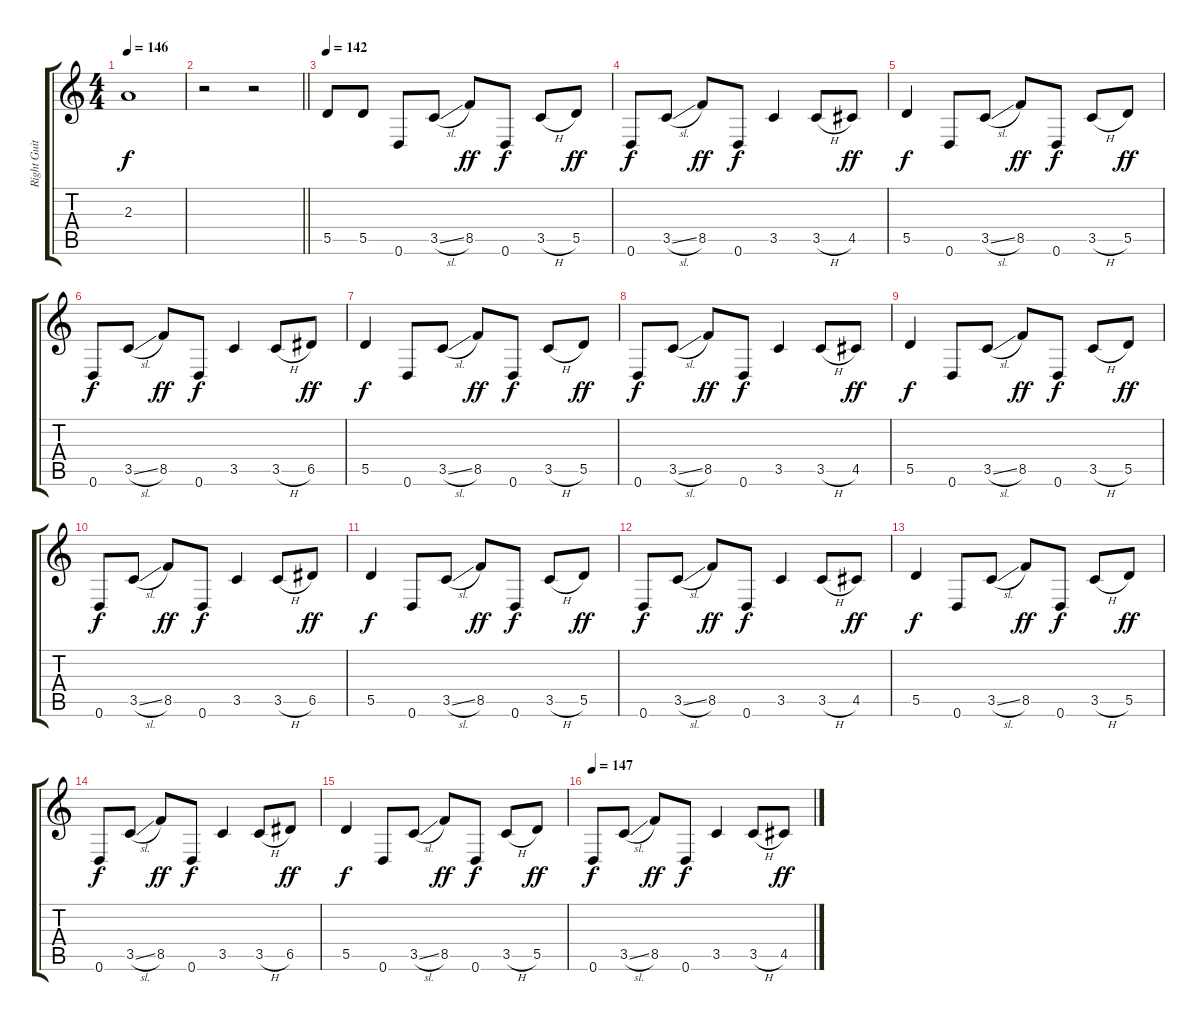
\track ("Right Guitar" "Right Guit") {instrument distortionguitar}
\staff {score tabs}
\tuning (E4 B3 G3 D3 A2 D2) {hide}
\ts (4 4)
\tempo 146
\clef g2
\ks c
2.3{t}.1{dy f} |
\barLineRight lightlight
r.2 r.2{volume 13 instrument distortionguitar} |
\section ("" "")
\tempo 142
5.5.8 5.5.8 0.6.8 3.5{sl}.8 8.5.8{dy ff} 0.6.8{dy f} 3.5{h}.8 5.5.8{dy ff} |
0.6.8{dy f} 3.5{sl}.8 8.5.8{dy ff} 0.6.8{dy f} 3.5.4 3.5{h}.8 4.5.8{dy ff} |
5.5.4{dy f} 0.6.8 3.5{sl}.8 8.5.8{dy ff} 0.6.8{dy f} 3.5{h}.8 5.5.8{dy ff} |
0.6.8{dy f} 3.5{sl}.8 8.5.8{dy ff} 0.6.8{dy f} 3.5.4 3.5{h}.8 6.5.8{dy ff} |
5.5.4{dy f} 0.6.8 3.5{sl}.8 8.5.8{dy ff} 0.6.8{dy f} 3.5{h}.8 5.5.8{dy ff} |
0.6.8{dy f} 3.5{sl}.8 8.5.8{dy ff} 0.6.8{dy f} 3.5.4 3.5{h}.8 4.5.8{dy ff} |
5.5.4{dy f} 0.6.8 3.5{sl}.8 8.5.8{dy ff} 0.6.8{dy f} 3.5{h}.8 5.5.8{dy ff} |
0.6.8{dy f} 3.5{sl}.8 8.5.8{dy ff} 0.6.8{dy f} 3.5.4 3.5{h}.8 6.5.8{dy ff} |
5.5.4{dy f} 0.6.8 3.5{sl}.8 8.5.8{dy ff} 0.6.8{dy f} 3.5{h}.8 5.5.8{dy ff} |
0.6.8{dy f} 3.5{sl}.8 8.5.8{dy ff} 0.6.8{dy f} 3.5.4 3.5{h}.8 4.5.8{dy ff} |
5.5.4{dy f} 0.6.8 3.5{sl}.8 8.5.8{dy ff} 0.6.8{dy f} 3.5{h}.8 5.5.8{dy ff} |
0.6.8{dy f} 3.5{sl}.8 8.5.8{dy ff} 0.6.8{dy f} 3.5.4 3.5{h}.8 6.5.8{dy ff} |
5.5.4{dy f} 0.6.8 3.5{sl}.8 8.5.8{dy ff} 0.6.8{dy f} 3.5{h}.8 5.5.8{dy ff} |
\tempo 147
0.6.8{dy f} 3.5{sl}.8 8.5.8{dy ff} 0.6.8{dy f} 3.5.4 3.5{h}.8 4.5.8{dy ff}
